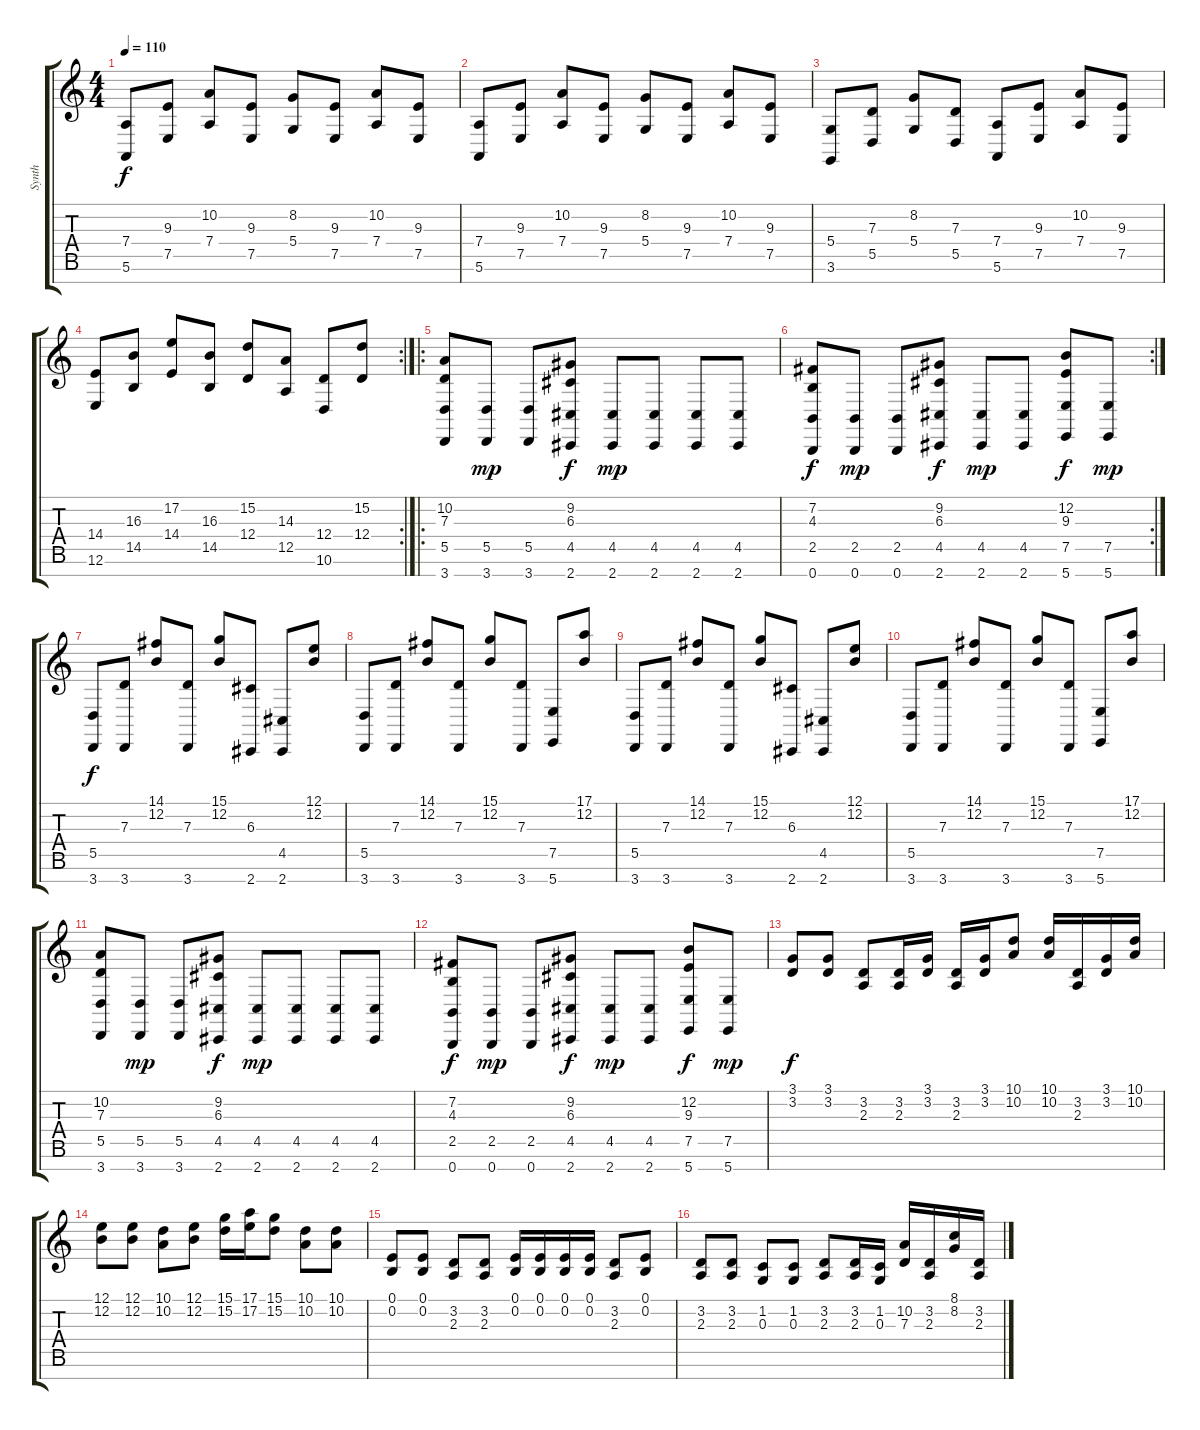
\track ("Synth" "Synth") {instrument fx5brightness}
\staff {score tabs}
\tuning (E4 B3 G3 D3 A2 E2 B1) {hide}
\ts (4 4)
\tempo 110
\clef g2
\ks c
(7.4 5.6).8{dy f} (9.3 7.5).8 (10.2 7.4).8 (9.3 7.5).8 (8.2 5.4).8 (9.3 7.5).8 (10.2 7.4).8 (9.3 7.5).8 |
(7.4 5.6).8 (9.3 7.5).8 (10.2 7.4).8 (9.3 7.5).8 (8.2 5.4).8 (9.3 7.5).8 (10.2 7.4).8 (9.3 7.5).8 |
(5.4 3.6).8 (7.3 5.5).8 (8.2 5.4).8 (7.3 5.5).8 (7.4 5.6).8 (9.3 7.5).8 (10.2 7.4).8 (9.3 7.5).8 |
\rc 2
(14.4 12.6).8 (16.3 14.5).8 (17.2 14.4).8 (16.3 14.5).8 (15.2 12.4).8 (14.3 12.5).8 (12.4 10.6).8 (15.2 12.4).8 |
\ro
(10.2 7.3 5.5 3.7).8 (5.5 3.7).8{dy mp} (5.5 3.7).8 (9.2 6.3 4.5 2.7).8{dy f} (4.5 2.7).8{dy mp} (4.5 2.7).8 (4.5 2.7).8 (4.5 2.7).8 |
\rc 2
(7.2 4.3 2.5 0.7).8{dy f} (2.5 0.7).8{dy mp} (2.5 0.7).8 (9.2 6.3 4.5 2.7).8{dy f} (4.5 2.7).8{dy mp} (4.5 2.7).8 (12.2 9.3 7.5 5.7).8{dy f} (7.5 5.7).8{dy mp} |
(5.5 3.7).8{dy f} (7.3 3.7).8 (14.1 12.2).8 (7.3 3.7).8 (15.1 12.2).8 (6.3 2.7).8 (4.5 2.7).8 (12.1 12.2).8 |
(5.5 3.7).8 (7.3 3.7).8 (14.1 12.2).8 (7.3 3.7).8 (15.1 12.2).8 (7.3 3.7).8 (7.5 5.7).8 (17.1 12.2).8 |
(5.5 3.7).8 (7.3 3.7).8 (14.1 12.2).8 (7.3 3.7).8 (15.1 12.2).8 (6.3 2.7).8 (4.5 2.7).8 (12.1 12.2).8 |
(5.5 3.7).8 (7.3 3.7).8 (14.1 12.2).8 (7.3 3.7).8 (15.1 12.2).8 (7.3 3.7).8 (7.5 5.7).8 (17.1 12.2).8 |
(10.2 7.3 5.5 3.7).8 (5.5 3.7).8{dy mp} (5.5 3.7).8 (9.2 6.3 4.5 2.7).8{dy f} (4.5 2.7).8{dy mp} (4.5 2.7).8 (4.5 2.7).8 (4.5 2.7).8 |
(7.2 4.3 2.5 0.7).8{dy f} (2.5 0.7).8{dy mp} (2.5 0.7).8 (9.2 6.3 4.5 2.7).8{dy f} (4.5 2.7).8{dy mp} (4.5 2.7).8 (12.2 9.3 7.5 5.7).8{dy f} (7.5 5.7).8{dy mp} |
(3.1 3.2).8{dy f} (3.1 3.2).8 (3.2 2.3).8 (3.2 2.3).16 (3.1 3.2).16 (3.2 2.3).16 (3.1 3.2).16 (10.1 10.2).8 (10.1 10.2).16 (3.2 2.3).16 (3.1 3.2).16 (10.1 10.2).16 |
(12.1 12.2).8 (12.1 12.2).8 (10.1 10.2).8 (12.1 12.2).8 (15.1 15.2).16 (17.1 17.2).16 (15.1 15.2).8 (10.1 10.2).8 (10.1 10.2).8 |
(0.1 0.2).8 (0.1 0.2).8 (3.2 2.3).8 (3.2 2.3).8 (0.1 0.2).16 (0.1 0.2).16 (0.1 0.2).16 (0.1 0.2).16 (3.2 2.3).8 (0.1 0.2).8 |
(3.2 2.3).8 (3.2 2.3).8 (1.2 0.3).8 (1.2 0.3).8 (3.2 2.3).8 (3.2 2.3).16 (1.2 0.3).16 (10.2 7.3).16 (3.2 2.3).16 (8.1 8.2).16 (3.2 2.3).16
